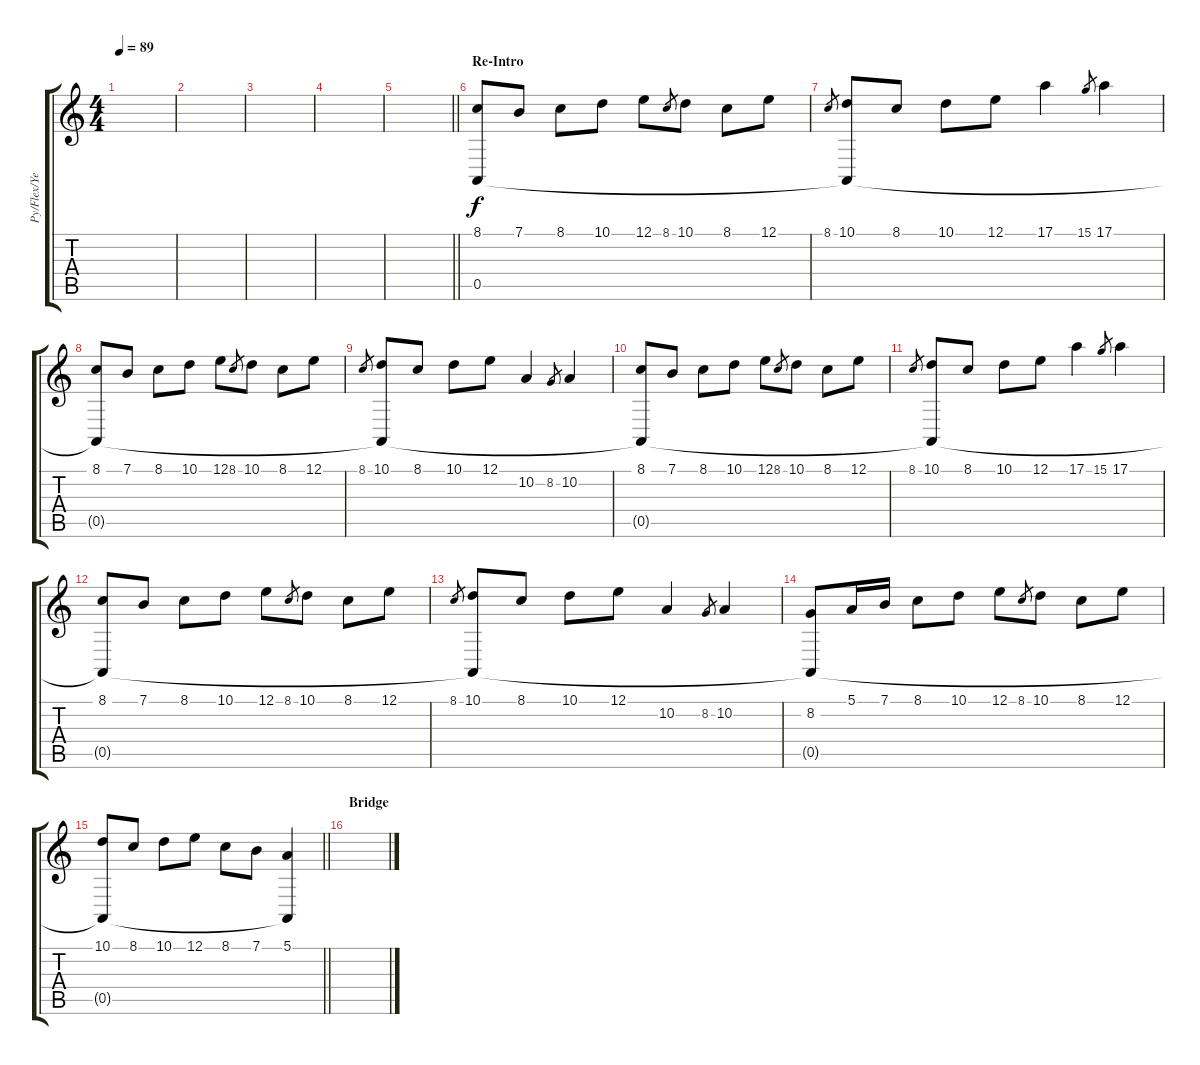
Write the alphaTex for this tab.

\track ("Py/Flex/Yellow" "Py/Flex/Ye") {instrument bagpipe}
\staff {score tabs}
\tuning (E4 B3 G3 D3 A2 D2) {hide}
\ts (4 4)
\tempo 89
\clef g2
\ks c
|
|
|
|
\barLineRight lightlight
|
\section ("" "Re-Intro")
(8.1 0.5).8 7.1.8 8.1.8 10.1.8 12.1.8 8.1.8{gr} 10.1.8 8.1.8 12.1.8 |
8.1.8{gr} (10.1 0.5{t}).8 8.1.8 10.1.8 12.1.8 17.1.4 15.1.8{gr} 17.1.4 |
(8.1 0.5{t}).8 7.1.8 8.1.8 10.1.8 12.1.8 8.1.8{gr} 10.1.8 8.1.8 12.1.8 |
8.1.8{gr} (10.1 0.5{t}).8 8.1.8 10.1.8 12.1.8 10.2.4 8.2.8{gr} 10.2.4 |
(8.1 0.5{t}).8 7.1.8 8.1.8 10.1.8 12.1.8 8.1.8{gr} 10.1.8 8.1.8 12.1.8 |
8.1.8{gr} (10.1 0.5{t}).8 8.1.8 10.1.8 12.1.8 17.1.4 15.1.8{gr} 17.1.4 |
(8.1 0.5{t}).8 7.1.8 8.1.8 10.1.8 12.1.8 8.1.8{gr} 10.1.8 8.1.8 12.1.8 |
8.1.8{gr} (10.1 0.5{t}).8 8.1.8 10.1.8 12.1.8 10.2.4 8.2.8{gr} 10.2.4 |
(8.2 0.5{t}).8 5.1.16 7.1.16 8.1.8 10.1.8 12.1.8 8.1.8{gr} 10.1.8 8.1.8 12.1.8 |
\barLineRight lightlight
(10.1 0.5{t}).8 8.1.8 10.1.8 12.1.8 8.1.8 7.1.8 (5.1 0.5{t}).4 |
\section ("" "Bridge")
